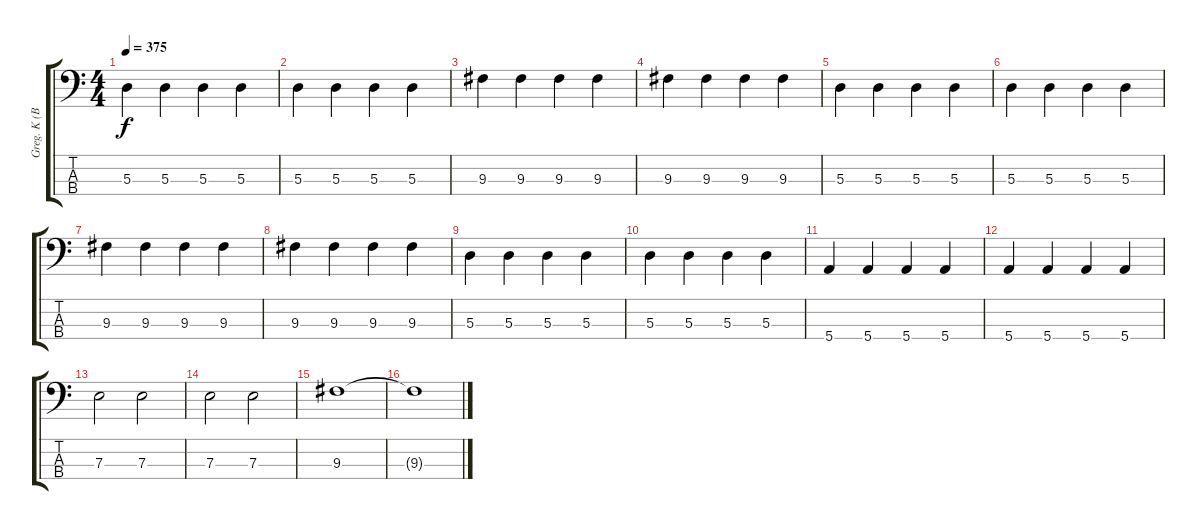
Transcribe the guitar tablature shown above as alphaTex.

\track ("Greg. K (Bass)" "Greg. K (B") {instrument electricbasspick}
\staff {score tabs}
\tuning (G2 D2 A1 E1) {hide}
\ts (4 4)
\tempo 375
\clef f4
\ks c
5.3.4{dy f} 5.3.4 5.3.4 5.3.4 |
5.3.4 5.3.4 5.3.4 5.3.4 |
9.3.4 9.3.4 9.3.4 9.3.4 |
9.3.4 9.3.4 9.3.4 9.3.4 |
5.3.4 5.3.4 5.3.4 5.3.4 |
5.3.4 5.3.4 5.3.4 5.3.4 |
9.3.4 9.3.4 9.3.4 9.3.4 |
9.3.4 9.3.4 9.3.4 9.3.4 |
5.3.4 5.3.4 5.3.4 5.3.4 |
5.3.4 5.3.4 5.3.4 5.3.4 |
5.4.4 5.4.4 5.4.4 5.4.4 |
5.4.4 5.4.4 5.4.4 5.4.4 |
7.3.2 7.3.2 |
7.3.2 7.3.2 |
9.3.1 |
9.3{t}.1
